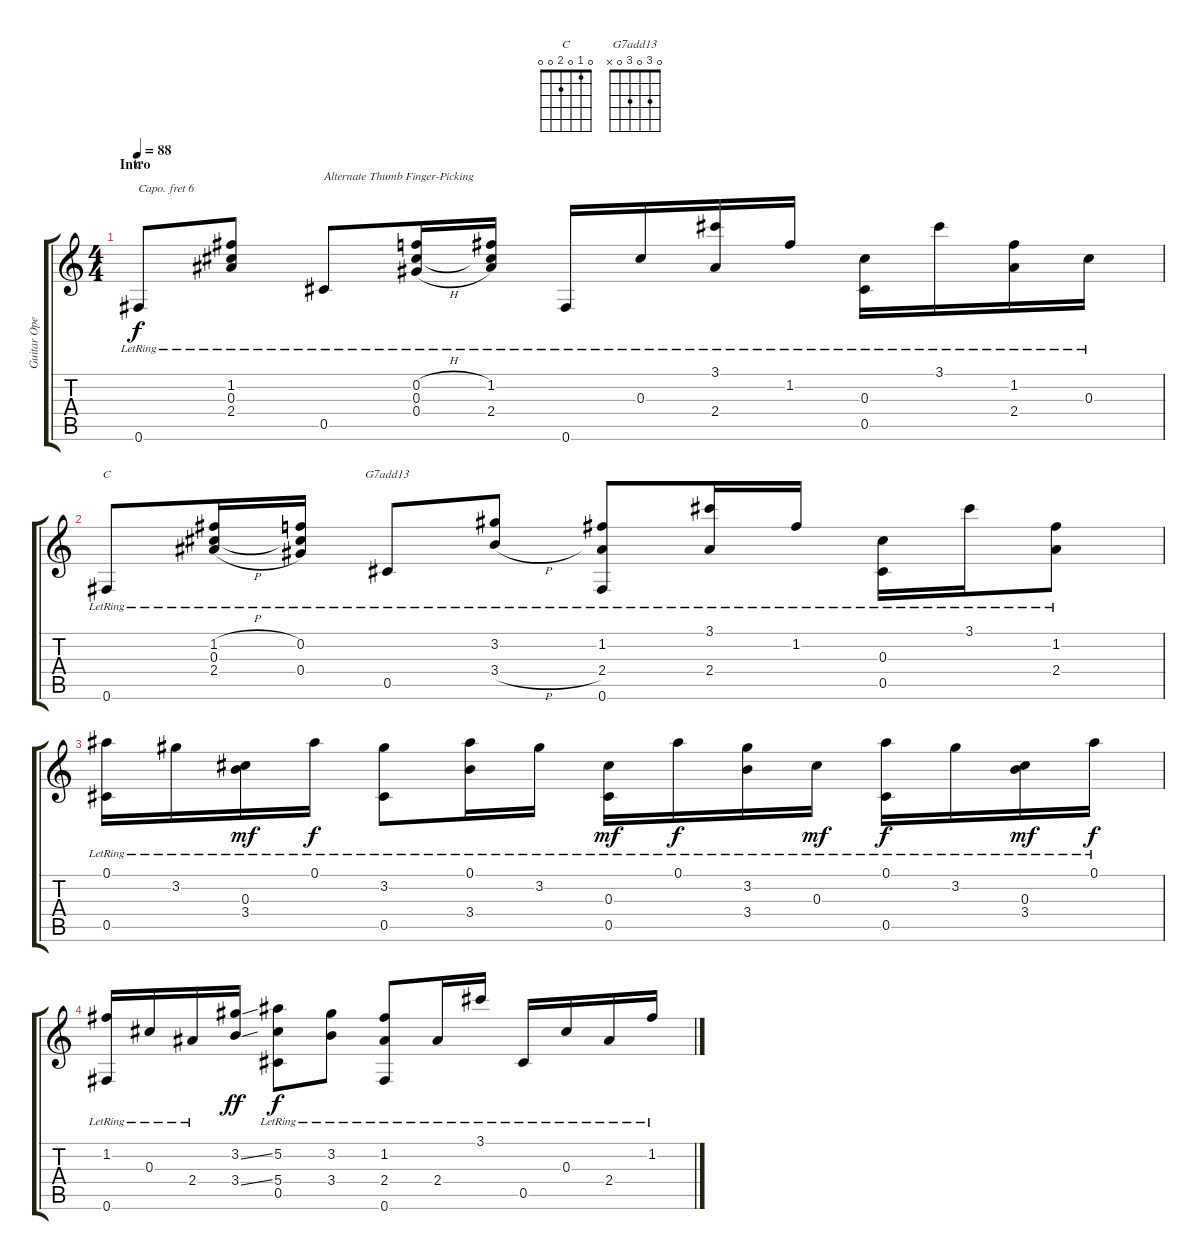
\track ("Guitar Open Tuning" "Guitar Ope") {instrument acousticguitarsteel}
\staff {score tabs}
\capo 6
\tuning (E4 B3 G3 D3 G2 C2) {hide}
\chord ("C" 3 1 0 2 0 0)
\chord ("C" 0 1 0 2 0 0)
\chord ("G7add13" 0 3 0 3 0 x)
\ts (4 4)
\section ("" "Intro")
\tempo 88
\clef g2
\ks c
0.6{lr}.8{ch "C" dy f instrument acousticguitarsteel} (1.2{lr} 0.3{lr} 2.4{lr}).8 0.5{lr}.8{txt "Alternate Thumb Finger-Picking"} (0.2{h} 0.3{lr} 0.4{h}).16 (1.2{lr} 0.3{t} 2.4{lr}).16 0.6{lr}.16 0.3{lr}.16 (3.1{lr} 2.4{lr}).16 1.2{lr}.16 (0.3{lr} 0.5{lr}).16 3.1{lr}.16 (1.2{lr} 2.4{lr}).16 0.3{lr}.16 |
0.6{lr}.8{ch "C"} (1.2{h} 0.3{lr} 2.4{h}).16 (0.2{lr} 0.3{t} 0.4{lr}).16 0.5{lr}.8{ch "G7add13"} (3.2{lr} 3.4{h}).8 (1.2{lr} 2.4{lr} 0.6{lr}).8 (3.1{lr} 2.4{lr}).16 1.2{lr}.16 (0.3{lr} 0.5{lr}).16 3.1{lr}.16 (1.2{lr} 2.4{lr}).8 |
(0.1{lr} 0.5{lr}).16 3.2{lr}.16 (0.3{lr} 3.4{lr}).16{dy mf} 0.1{lr}.16{dy f} (3.2{lr} 0.5{lr}).8 (0.1{lr} 3.4{lr}).16 3.2{lr}.16 (0.3{lr} 0.5{lr}).16{dy mf} 0.1{lr}.16{dy f} (3.2{lr} 3.4{lr}).16 0.3{lr}.16{dy mf} (0.1{lr} 0.5{lr}).16{dy f} 3.2{lr}.16 (0.3{lr} 3.4{lr}).16{dy mf} 0.1{lr}.16{dy f} |
(1.2{lr} 0.6{lr}).16 0.3{lr}.16 2.4{lr}.16 (3.2{ss} 3.4{ss}).16{dy ff} (5.2{lr} 5.4{lr} 0.5{lr}).8{dy f} (3.2{lr} 3.4{lr}).8 (1.2{lr} 2.4{lr} 0.6{lr}).8 2.4{lr}.16 3.1{lr}.16 0.5{lr}.16 0.3{lr}.16 2.4{lr}.16 1.2{lr}.16
